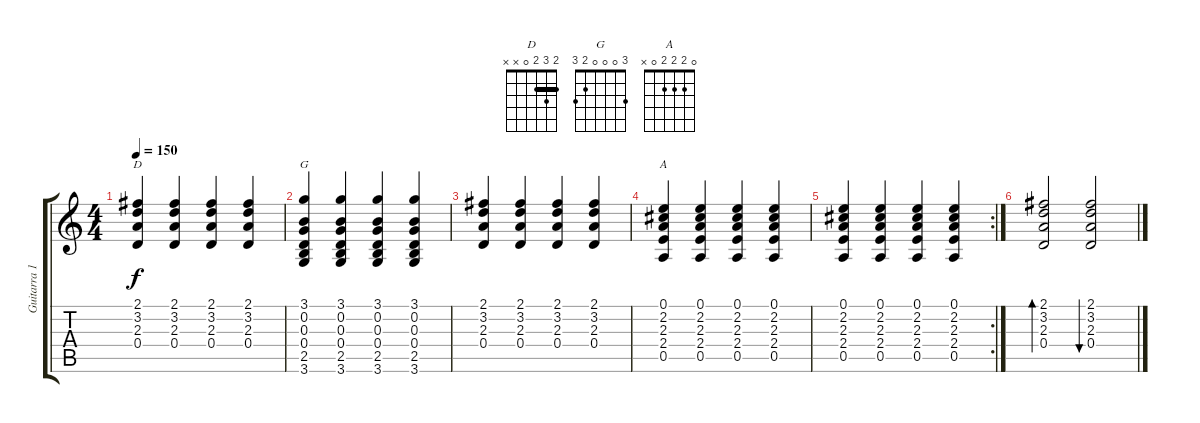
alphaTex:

\track ("Guitarra 1" "Guitarra 1") {instrument distortionguitar}
\staff {score tabs}
\tuning (E4 B3 G3 D3 A2 E2) {hide}
\chord ("D" 2 3 2 0 x x) {barre 2}
\chord ("G" 3 0 0 0 2 3)
\chord ("A" 0 2 2 2 0 x)
\ts (4 4)
\tempo 150
\clef g2
\ks c
(2.1 3.2 2.3 0.4).4{ch "D" dy f} (2.1 3.2 2.3 0.4).4 (2.1 3.2 2.3 0.4).4 (2.1 3.2 2.3 0.4).4 |
(3.1 0.2 0.3 0.4 2.5 3.6).4{ch "G"} (3.1 0.2 0.3 0.4 2.5 3.6).4 (3.1 0.2 0.3 0.4 2.5 3.6).4 (3.1 0.2 0.3 0.4 2.5 3.6).4 |
(2.1 3.2 2.3 0.4).4 (2.1 3.2 2.3 0.4).4 (2.1 3.2 2.3 0.4).4 (2.1 3.2 2.3 0.4).4 |
(0.1 2.2 2.3 2.4 0.5).4{ch "A"} (0.1 2.2 2.3 2.4 0.5).4 (0.1 2.2 2.3 2.4 0.5).4 (0.1 2.2 2.3 2.4 0.5).4 |
\rc 2
(0.1 2.2 2.3 2.4 0.5).4 (0.1 2.2 2.3 2.4 0.5).4 (0.1 2.2 2.3 2.4 0.5).4 (0.1 2.2 2.3 2.4 0.5).4 |
(2.1 3.2 2.3 0.4).2{bd 60} (2.1 3.2 2.3 0.4).2{bu 60}
